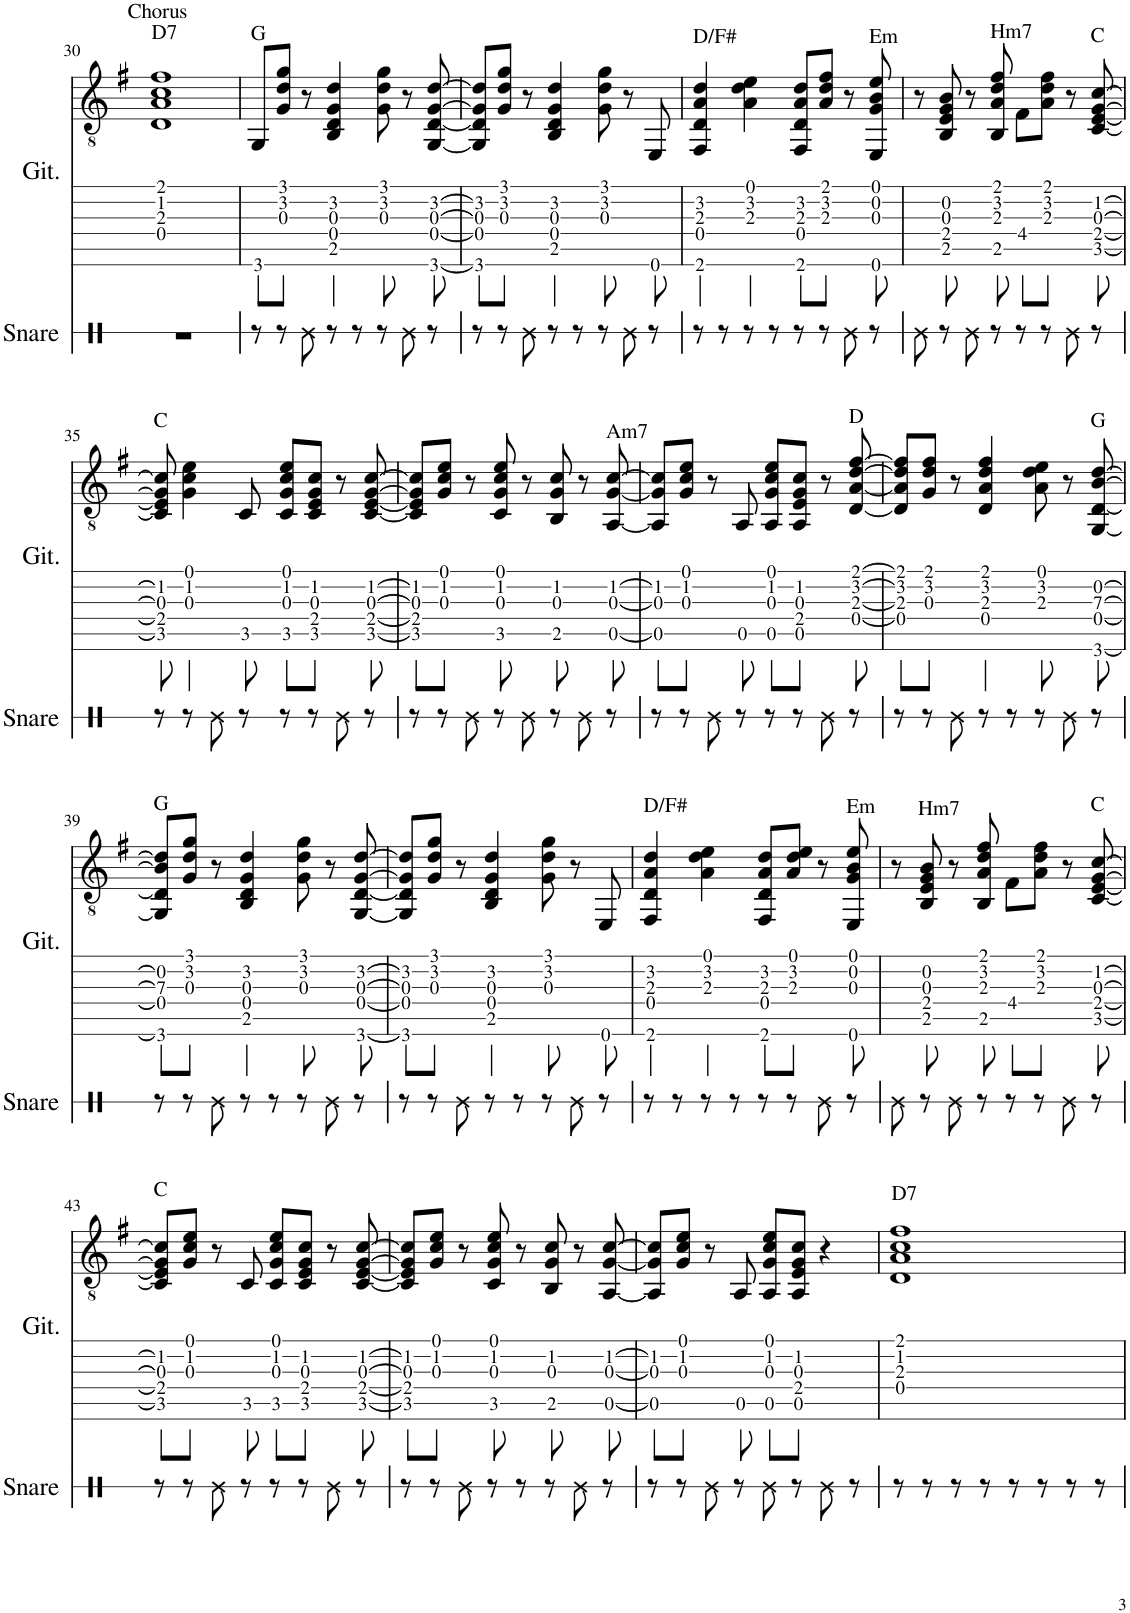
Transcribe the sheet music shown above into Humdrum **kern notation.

**kern	**kern	**kern
*part2	*part1	*part1
*staff3	*staff2	*staff1
*I"Snare	*I"Git.	*
*I'Snare	*I'Git.	*
!!LO:PB:g=z
*clefX	*	*clefGv2
*k[]	*k[f#]	*k[f#]
*M4/4	*M4/4	*M4/4
=30	=30	=30
!	!	!LO:TX:a:t=D7
1r	1D 1A 1c 1f#	1D 1A 1c 1f#
=31	=31	=31
!	!	!LO:TX:a:t=Chorus
!	!	!LO:TX:a:t=G
8r	8GG\L	8GG/L
8r	8G\ 8d\ 8g\J	8G/ 8d/ 8g/J
8Re\	8r	8r
8r	4BB\ 4D\ 4G\ 4d\	4BB/ 4D/ 4G/ 4d/
8r	.	.
8r	8G\ 8d\ 8g\	8G\ 8d\ 8g\
8Re\	8r	8r
8r	[8GG\ [8D\ [8G\ [8d\	[8GG/ [8D/ [8G/ [8d/
=32	=32	=32
8r	8GG\] 8D\] 8G\] 8d\]L	8GG/] 8D/] 8G/] 8d/]L
8r	8G\ 8d\ 8g\J	8G/ 8d/ 8g/J
8Re\	8r	8r
8r	4BB\ 4D\ 4G\ 4d\	4BB/ 4D/ 4G/ 4d/
8r	.	.
8r	8G\ 8d\ 8g\	8G\ 8d\ 8g\
8Re\	8r	8r
8r	8EE\	8EE/
=33	=33	=33
!	!	!LO:TX:a:t=D/F#
8r	4FF#\ 4D\ 4A\ 4d\	4FF#/ 4D/ 4A/ 4d/
8r	.	.
8r	4A\ 4d\ 4e\	4A\ 4d\ 4e\
8r	.	.
8r	8FF#\ 8D\ 8A\ 8d\L	8FF#/ 8D/ 8A/ 8d/L
8r	8A\ 8d\ 8f#\J	8A/ 8d/ 8f#/J
8Re\	8r	8r
!	!	!LO:TX:a:t=Em
8r	8EE\ 8G\ 8B\ 8e\	8EE/ 8G/ 8B/ 8e/
=34	=34	=34
8Re\	8r	8r
8r	8BB\ 8E\ 8G\ 8B\	8BB/ 8E/ 8G/ 8B/
8Re\	8r	8r
!	!	!LO:TX:a:t=Hm7
8r	8BB\ 8A\ 8d\ 8f#\	8BB/ 8A/ 8d/ 8f#/
8r	8F#\L	8F#\L
8r	8A\ 8d\ 8f#\J	8A\ 8d\ 8f#\J
8Re\	8r	8r
!	!	!LO:TX:a:t=C
8r	[8C\ [8E\ [8G\ [8c\	[8C/ [8E/ [8G/ [8c/
!!LO:LB:g=z
=35	=35	=35
!	!	!LO:TX:a:t=C
8r	8C\] 8E\] 8G\] 8c\]	8C/] 8E/] 8G/] 8c/]
8r	4G\ 4c\ 4e\	4G\ 4c\ 4e\
8Re\	.	.
8r	8C\	8C/
8r	8C\ 8G\ 8c\ 8e\L	8C/ 8G/ 8c/ 8e/L
8r	8C\ 8E\ 8G\ 8c\J	8C/ 8E/ 8G/ 8c/J
8Re\	8r	8r
8r	[8C\ [8E\ [8G\ [8c\	[8C/ [8E/ [8G/ [8c/
=36	=36	=36
8r	8C\] 8E\] 8G\] 8c\]L	8C/] 8E/] 8G/] 8c/]L
8r	8G\ 8c\ 8e\J	8G/ 8c/ 8e/J
8Re\	8r	8r
8r	8C\ 8G\ 8c\ 8e\	8C/ 8G/ 8c/ 8e/
8Re\	8r	8r
8r	8BB\ 8G\ 8c\	8BB/ 8G/ 8c/
8Re\	8r	8r
!	!	!LO:TX:a:t=Am7
8r	[8AA\ [8G\ [8c\	[8AA/ [8G/ [8c/
=37	=37	=37
8r	8AA\] 8G\] 8c\]L	8AA/] 8G/] 8c/]L
8r	8G\ 8c\ 8e\J	8G/ 8c/ 8e/J
8Re\	8r	8r
8r	8AA\	8AA/
8r	8AA\ 8G\ 8c\ 8e\L	8AA/ 8G/ 8c/ 8e/L
8r	8AA\ 8E\ 8G\ 8c\J	8AA/ 8E/ 8G/ 8c/J
8Re\	8r	8r
!	!	!LO:TX:a:t=D
8r	[8D\ [8A\ [8d\ [8f#\	[8D/ [8A/ [8d/ [8f#/
=38	=38	=38
8r	8D\] 8A\] 8d\] 8f#\]L	8D/] 8A/] 8d/] 8f#/]L
8r	8G\ 8d\ 8f#\J	8G/ 8d/ 8f#/J
8Re\	8r	8r
8r	4D\ 4A\ 4d\ 4f#\	4D/ 4A/ 4d/ 4f#/
8r	.	.
8r	8A\ 8d\ 8e\	8A\ 8d\ 8e\
8Re\	8r	8r
!	!	!LO:TX:a:t=G
8r	[8GG\ [8D\ [8d\ [8B\	[8GG/ [8D/ [8B/ [8d/
!!LO:LB:g=z
=39	=39	=39
!	!	!LO:TX:a:t=G
8r	8GG\] 8D\] 8B\] 8d\]L	8GG/] 8D/] 8B/] 8d/]L
8r	8G\ 8d\ 8g\J	8G/ 8d/ 8g/J
8Re\	8r	8r
8r	4BB\ 4D\ 4G\ 4d\	4BB/ 4D/ 4G/ 4d/
8r	.	.
8r	8G\ 8d\ 8g\	8G\ 8d\ 8g\
8Re\	8r	8r
8r	[8GG\ [8D\ [8G\ [8d\	[8GG/ [8D/ [8G/ [8d/
=40	=40	=40
8r	8GG\] 8D\] 8G\] 8d\]L	8GG/] 8D/] 8G/] 8d/]L
8r	8G\ 8d\ 8g\J	8G/ 8d/ 8g/J
8Re\	8r	8r
8r	4BB\ 4D\ 4G\ 4d\	4BB/ 4D/ 4G/ 4d/
8r	.	.
8r	8G\ 8d\ 8g\	8G\ 8d\ 8g\
8Re\	8r	8r
8r	8EE\	8EE/
=41	=41	=41
!	!	!LO:TX:a:t=D/F#
8r	4FF#\ 4D\ 4A\ 4d\	4FF#/ 4D/ 4A/ 4d/
8r	.	.
8r	4A\ 4d\ 4e\	4A\ 4d\ 4e\
8r	.	.
8r	8FF#\ 8D\ 8A\ 8d\L	8FF#/ 8D/ 8A/ 8d/L
8r	8A\ 8d\ 8e\J	8A/ 8d/ 8e/J
8Re\	8r	8r
!	!	!LO:TX:a:t=Em
8r	8EE\ 8G\ 8B\ 8e\	8EE/ 8G/ 8B/ 8e/
=42	=42	=42
8Re\	8r	8r
!	!	!LO:TX:a:t=Hm7
8r	8BB\ 8E\ 8G\ 8B\	8BB/ 8E/ 8G/ 8B/
8Re\	8r	8r
8r	8BB\ 8A\ 8d\ 8f#\	8BB/ 8A/ 8d/ 8f#/
8r	8F#\L	8F#\L
8r	8A\ 8d\ 8f#\J	8A\ 8d\ 8f#\J
8Re\	8r	8r
!	!	!LO:TX:a:t=C
8r	[8C\ [8E\ [8G\ [8c\	[8C/ [8E/ [8G/ [8c/
!!LO:LB:g=z
=43	=43	=43
!	!	!LO:TX:a:t=C
8r	8C\] 8E\] 8G\] 8c\]L	8C/] 8E/] 8G/] 8c/]L
8r	8G\ 8c\ 8e\J	8G/ 8c/ 8e/J
8Re\	8r	8r
8r	8C\	8C/
8r	8C\ 8G\ 8c\ 8e\L	8C/ 8G/ 8c/ 8e/L
8r	8C\ 8E\ 8G\ 8c\J	8C/ 8E/ 8G/ 8c/J
8Re\	8r	8r
8r	[8C\ [8E\ [8G\ [8c\	[8C/ [8E/ [8G/ [8c/
=44	=44	=44
8r	8C\] 8E\] 8G\] 8c\]L	8C/] 8E/] 8G/] 8c/]L
8r	8G\ 8c\ 8e\J	8G/ 8c/ 8e/J
8Re\	8r	8r
8r	8C\ 8G\ 8c\ 8e\	8C/ 8G/ 8c/ 8e/
8r	8r	8r
8r	8BB\ 8G\ 8c\	8BB/ 8G/ 8c/
8Re\	8r	8r
8r	[8AA\ [8G\ [8c\	[8AA/ [8G/ [8c/
=45	=45	=45
8r	8AA\] 8G\] 8c\]L	8AA/] 8G/] 8c/]L
8r	8G\ 8c\ 8e\J	8G/ 8c/ 8e/J
8Re\	8r	8r
8r	8AA\	8AA/
8Re\	8AA\ 8G\ 8c\ 8e\L	8AA/ 8G/ 8c/ 8e/L
8r	8AA\ 8E\ 8G\ 8c\J	8AA/ 8E/ 8G/ 8c/J
8Re\	4r	4r
8r	.	.
=46	=46	=46
!	!	!LO:TX:a:t=D7
8r	1D 1A 1c 1f#	1D 1A 1c 1f#
8r	.	.
8r	.	.
8r	.	.
8r	.	.
8r	.	.
8r	.	.
8r	.	.
=	=	=
*-	*-	*-
